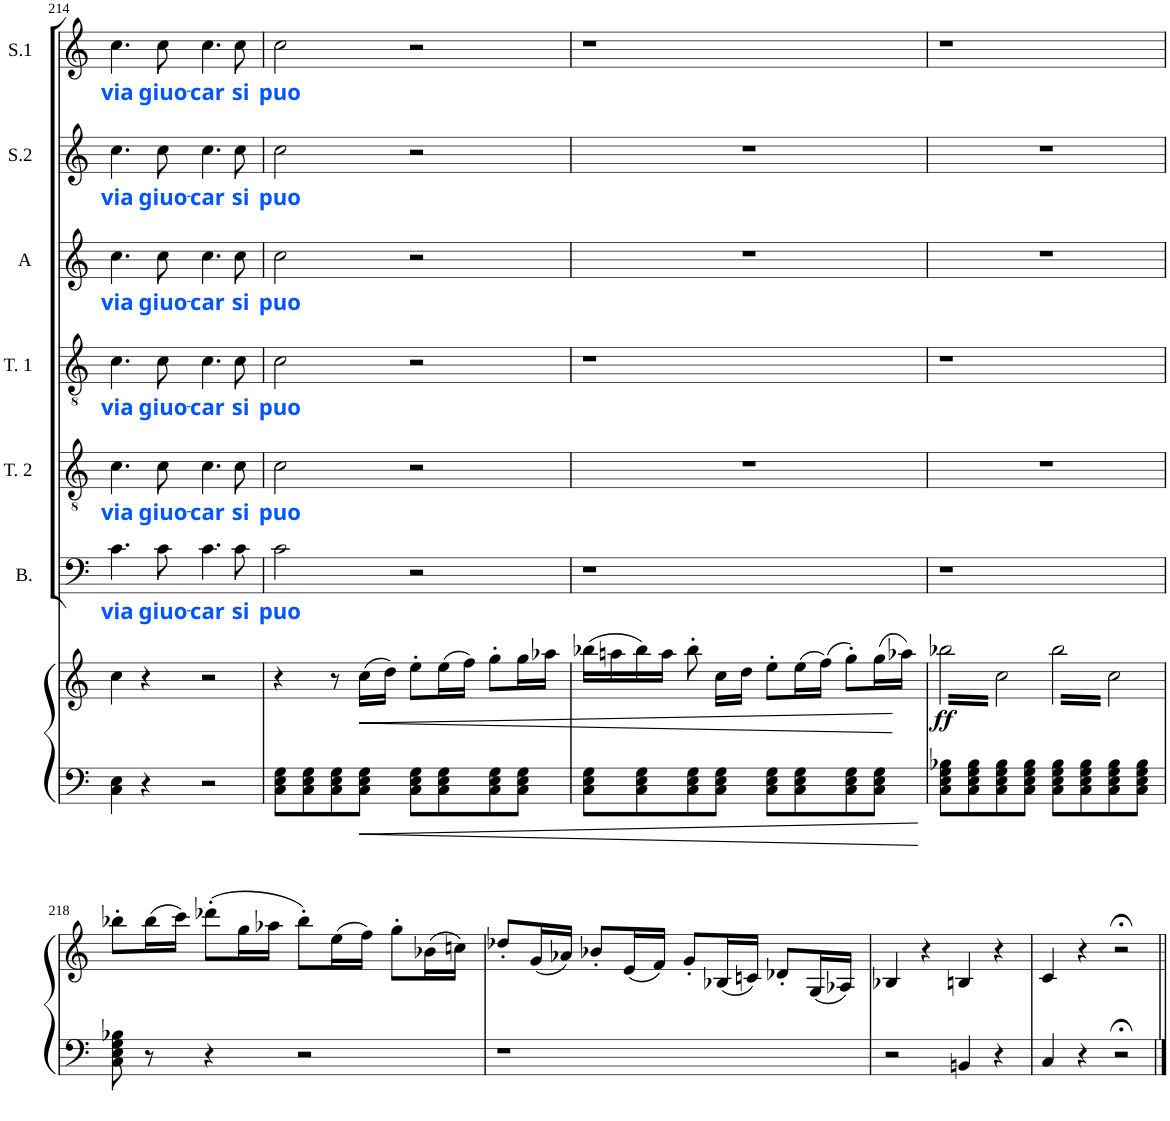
**kern	**dynam	**kern	**dynam	**kern	**text	**kern	**text	**kern	**text	**kern	**text	**kern	**text	**kern	**text
*part8	*part8	*part7	*part7	*part6	*part6	*part5	*part5	*part4	*part4	*part3	*part3	*part2	*part2	*part1	*part1
*staff8	*staff8	*staff7	*staff7	*staff6	*staff6	*staff5	*staff5	*staff4	*staff4	*staff3	*staff3	*staff2	*staff2	*staff1	*staff1
*	*	*	*	*I"Bass	*	*I"Tenor 2	*	*I"Tenor 1	*	*I"Alto	*	*I"Soprano 2	*	*I"Soprano 1	*
*	*	*	*	*I'B.	*	*I'T. 2	*	*I'T. 1	*	*I'A	*	*I'S.2	*	*I'S.1	*
!!LO:PB:g=z
*clefF4	*	*clefG2	*	*clefF4	*	*clefGv2	*	*clefGv2	*	*clefG2	*	*clefG2	*	*clefG2	*
*k[]	*	*k[]	*	*k[]	*	*k[]	*	*k[]	*	*k[]	*	*k[]	*	*k[]	*
*C:	*	*C:	*	*C:	*	*C:	*	*C:	*	*C:	*	*C:	*	*C:	*
*M4/4	*	*M4/4	*	*M4/4	*	*M4/4	*	*M4/4	*	*M4/4	*	*M4/4	*	*M4/4	*
*met(c)	*	*met(c)	*	*met(c)	*	*met(c)	*	*met(c)	*	*met(c)	*	*met(c)	*	*met(c)	*
=214	=214	=214	=214	=214	=214	=214	=214	=214	=214	=214	=214	=214	=214	=214	=214
!	!	!	!	!	!LO:LY:b:color=#0055FF	!	!LO:LY:b:color=#0055FF	!	!LO:LY:b:color=#0055FF	!	!LO:LY:b:color=#0055FF	!	!LO:LY:b:color=#0055FF	!	!LO:LY:b:color=#0055FF
4C\ 4E\	.	4cc\	.	4.c\	via	4.c\	via	4.c\	via	4.cc\	via	4.cc\	via	4.cc\	via
4r	.	4r	.	.	.	.	.	.	.	.	.	.	.	.	.
!	!	!	!	!	!LO:LY:b:color=#0055FF	!	!LO:LY:b:color=#0055FF	!	!LO:LY:b:color=#0055FF	!	!LO:LY:b:color=#0055FF	!	!LO:LY:b:color=#0055FF	!	!LO:LY:b:color=#0055FF
.	.	.	.	8c\	giuo-	8c\	giuo-	8c\	giuo-	8cc\	giuo-	8cc\	giuo-	8cc\	giuo-
!	!	!	!	!	!LO:LY:b:color=#0055FF	!	!LO:LY:b:color=#0055FF	!	!LO:LY:b:color=#0055FF	!	!LO:LY:b:color=#0055FF	!	!LO:LY:b:color=#0055FF	!	!LO:LY:b:color=#0055FF
2r	.	2r	.	4.c\	-car	4.c\	-car	4.c\	-car	4.cc\	-car	4.cc\	-car	4.cc\	-car
!	!	!	!	!	!LO:LY:b:color=#0055FF	!	!LO:LY:b:color=#0055FF	!	!LO:LY:b:color=#0055FF	!	!LO:LY:b:color=#0055FF	!	!LO:LY:b:color=#0055FF	!	!LO:LY:b:color=#0055FF
.	.	.	.	8c\	si	8c\	si	8c\	si	8cc\	si	8cc\	si	8cc\	si
=215	=215	=215	=215	=215	=215	=215	=215	=215	=215	=215	=215	=215	=215	=215	=215
!	!	!	!	!	!LO:LY:b:color=#0055FF	!	!LO:LY:b:color=#0055FF	!	!LO:LY:b:color=#0055FF	!	!LO:LY:b:color=#0055FF	!	!LO:LY:b:color=#0055FF	!	!LO:LY:b:color=#0055FF
8C\ 8E\ 8G\L	.	4r	.	2c\	puo	2c\	puo	2c\	puo	2cc\	puo	2cc\	puo	2cc\	puo
8C\ 8E\ 8G\	.	.	.	.	.	.	.	.	.	.	.	.	.	.	.
8C\ 8E\ 8G\	.	8r	.	.	.	.	.	.	.	.	.	.	.	.	.
!	!LO:HP:b	!	!LO:HP:b	!	!	!	!	!	!	!	!	!	!	!	!
8C\ 8E\ 8G\J	<	(16cc\LL	<	.	.	.	.	.	.	.	.	.	.	.	.
.	.	16dd\JJ)	.	.	.	.	.	.	.	.	.	.	.	.	.
8C\ 8E\ 8G\L	.	8ee'\L	.	2r	.	2r	.	2r	.	2r	.	2r	.	2r	.
8C\ 8E\ 8G\	.	(16ee\L	.	.	.	.	.	.	.	.	.	.	.	.	.
.	.	16ff\JJ)	.	.	.	.	.	.	.	.	.	.	.	.	.
8C\ 8E\ 8G\	.	8gg'\L	.	.	.	.	.	.	.	.	.	.	.	.	.
8C\ 8E\ 8G\J	.	16gg\L	.	.	.	.	.	.	.	.	.	.	.	.	.
.	.	16aa-X\JJ	.	.	.	.	.	.	.	.	.	.	.	.	.
=216	=216	=216	=216	=216	=216	=216	=216	=216	=216	=216	=216	=216	=216	=216	=216
8C\ 8E\ 8G\L	.	(16bb-X\LL	.	1r	.	1r	.	1r	.	1r	.	1r	.	1r	.
.	.	16aan\	.	.	.	.	.	.	.	.	.	.	.	.	.
8C\ 8E\ 8G\	.	16bb-\)	.	.	.	.	.	.	.	.	.	.	.	.	.
.	.	16aa\JJ	.	.	.	.	.	.	.	.	.	.	.	.	.
8C\ 8E\ 8G\	.	8bb-'\	.	.	.	.	.	.	.	.	.	.	.	.	.
8C\ 8E\ 8G\J	.	16cc\LL	.	.	.	.	.	.	.	.	.	.	.	.	.
.	.	16dd\JJ	.	.	.	.	.	.	.	.	.	.	.	.	.
8C\ 8E\ 8G\L	.	8ee'\L	.	.	.	.	.	.	.	.	.	.	.	.	.
8C\ 8E\ 8G\	.	(16ee\L	.	.	.	.	.	.	.	.	.	.	.	.	.
.	.	(16ff\JJ)	.	.	.	.	.	.	.	.	.	.	.	.	.
8C\ 8E\ 8G\	.	8gg'\L)	.	.	.	.	.	.	.	.	.	.	.	.	.
8C\ 8E\ 8G\J	.	(16gg\L	.	.	.	.	.	.	.	.	.	.	.	.	.
.	.	16aa-X\JJ)	[	.	.	.	.	.	.	.	.	.	.	.	.
.	[	.	.	.	.	.	.	.	.	.	.	.	.	.	.
=217	=217	=217	=217	=217	=217	=217	=217	=217	=217	=217	=217	=217	=217	=217	=217
!	!	!	!LO:DY:b	!	!	!	!	!	!	!	!	!	!	!	!
*	*	*tremolo	*	*	*	*	*	*	*	*	*	*	*	*	*
8C\ 8E\ 8G\ 8B-X\L	.	32bb-X\LLL	ff	1r	.	1r	.	1r	.	1r	.	1r	.	1r	.
.	.	32cc\	.	.	.	.	.	.	.	.	.	.	.	.	.
.	.	32bb-X\	.	.	.	.	.	.	.	.	.	.	.	.	.
.	.	32cc\	.	.	.	.	.	.	.	.	.	.	.	.	.
8C\ 8E\ 8G\ 8B-\	.	32bb-X\	.	.	.	.	.	.	.	.	.	.	.	.	.
.	.	32cc\	.	.	.	.	.	.	.	.	.	.	.	.	.
.	.	32bb-X\	.	.	.	.	.	.	.	.	.	.	.	.	.
.	.	32cc\	.	.	.	.	.	.	.	.	.	.	.	.	.
8C\ 8E\ 8G\ 8B-\	.	32bb-X\	.	.	.	.	.	.	.	.	.	.	.	.	.
.	.	32cc\	.	.	.	.	.	.	.	.	.	.	.	.	.
.	.	32bb-X\	.	.	.	.	.	.	.	.	.	.	.	.	.
.	.	32cc\	.	.	.	.	.	.	.	.	.	.	.	.	.
8C\ 8E\ 8G\ 8B-\J	.	32bb-X\	.	.	.	.	.	.	.	.	.	.	.	.	.
.	.	32cc\	.	.	.	.	.	.	.	.	.	.	.	.	.
.	.	32bb-X\	.	.	.	.	.	.	.	.	.	.	.	.	.
.	.	32cc\JJJ	.	.	.	.	.	.	.	.	.	.	.	.	.
8C\ 8E\ 8G\ 8B-\L	.	32bb-\LLL	.	.	.	.	.	.	.	.	.	.	.	.	.
.	.	32cc\	.	.	.	.	.	.	.	.	.	.	.	.	.
.	.	32bb-\	.	.	.	.	.	.	.	.	.	.	.	.	.
.	.	32cc\	.	.	.	.	.	.	.	.	.	.	.	.	.
8C\ 8E\ 8G\ 8B-\	.	32bb-\	.	.	.	.	.	.	.	.	.	.	.	.	.
.	.	32cc\	.	.	.	.	.	.	.	.	.	.	.	.	.
.	.	32bb-\	.	.	.	.	.	.	.	.	.	.	.	.	.
.	.	32cc\	.	.	.	.	.	.	.	.	.	.	.	.	.
8C\ 8E\ 8G\ 8B-\	.	32bb-\	.	.	.	.	.	.	.	.	.	.	.	.	.
.	.	32cc\	.	.	.	.	.	.	.	.	.	.	.	.	.
.	.	32bb-\	.	.	.	.	.	.	.	.	.	.	.	.	.
.	.	32cc\	.	.	.	.	.	.	.	.	.	.	.	.	.
8C\ 8E\ 8G\ 8B-\J	.	32bb-\	.	.	.	.	.	.	.	.	.	.	.	.	.
.	.	32cc\	.	.	.	.	.	.	.	.	.	.	.	.	.
.	.	32bb-\	.	.	.	.	.	.	.	.	.	.	.	.	.
.	.	32cc\JJJ	.	.	.	.	.	.	.	.	.	.	.	.	.
*	*	*Xtremolo	*	*	*	*	*	*	*	*	*	*	*	*	*
!!LO:LB:g=z
=218	=218	=218	=218	=218	=218	=218	=218	=218	=218	=218	=218	=218	=218	=218	=218
8C\ 8E\ 8G\ 8B-X\	.	8bb-X'\L	.	1r	.	1r	.	1r	.	1r	.	1r	.	1r	.
.	.	.	.	.	.	.	.	.	.	.	.	.	.	.	.
.	.	.	.	.	.	.	.	.	.	.	.	.	.	.	.
.	.	.	.	.	.	.	.	.	.	.	.	.	.	.	.
8r	.	(16bb-\L	.	.	.	.	.	.	.	.	.	.	.	.	.
.	.	.	.	.	.	.	.	.	.	.	.	.	.	.	.
.	.	16ccc\JJ)	.	.	.	.	.	.	.	.	.	.	.	.	.
.	.	.	.	.	.	.	.	.	.	.	.	.	.	.	.
4r	.	(8ddd-X'\L	.	.	.	.	.	.	.	.	.	.	.	.	.
.	.	16gg\L	.	.	.	.	.	.	.	.	.	.	.	.	.
.	.	16aa-X\JJ	.	.	.	.	.	.	.	.	.	.	.	.	.
2r	.	8bb-'\L)	.	.	.	.	.	.	.	.	.	.	.	.	.
.	.	(16ee\L	.	.	.	.	.	.	.	.	.	.	.	.	.
.	.	16ff\JJ)	.	.	.	.	.	.	.	.	.	.	.	.	.
.	.	8gg'\L	.	.	.	.	.	.	.	.	.	.	.	.	.
.	.	(16b-X\L	.	.	.	.	.	.	.	.	.	.	.	.	.
.	.	16ccn\JJ)	.	.	.	.	.	.	.	.	.	.	.	.	.
=219	=219	=219	=219	=219	=219	=219	=219	=219	=219	=219	=219	=219	=219	=219	=219
1r	.	8dd-X'/L	.	1r	.	1r	.	1r	.	1r	.	1r	.	1r	.
.	.	(16g/L	.	.	.	.	.	.	.	.	.	.	.	.	.
.	.	16a-X/JJ)	.	.	.	.	.	.	.	.	.	.	.	.	.
.	.	8b-X'/L	.	.	.	.	.	.	.	.	.	.	.	.	.
.	.	(16e/L	.	.	.	.	.	.	.	.	.	.	.	.	.
.	.	16f/JJ)	.	.	.	.	.	.	.	.	.	.	.	.	.
.	.	8g'/L	.	.	.	.	.	.	.	.	.	.	.	.	.
.	.	(16B-X/L	.	.	.	.	.	.	.	.	.	.	.	.	.
.	.	16cn/JJ)	.	.	.	.	.	.	.	.	.	.	.	.	.
.	.	8d-X'/L	.	.	.	.	.	.	.	.	.	.	.	.	.
.	.	(16G/L	.	.	.	.	.	.	.	.	.	.	.	.	.
.	.	16A-X/JJ)	.	.	.	.	.	.	.	.	.	.	.	.	.
=220	=220	=220	=220	=220	=220	=220	=220	=220	=220	=220	=220	=220	=220	=220	=220
2r	.	4B-X/	.	1r	.	1r	.	1r	.	1r	.	1r	.	1r	.
.	.	4r	.	.	.	.	.	.	.	.	.	.	.	.	.
4BBn/	.	4Bn/	.	.	.	.	.	.	.	.	.	.	.	.	.
4r	.	4r	.	.	.	.	.	.	.	.	.	.	.	.	.
=221	=221	=221	=221	=221	=221	=221	=221	=221	=221	=221	=221	=221	=221	=221	=221
4C/	.	4c/	.	1r	.	1r	.	1r	.	1r	.	1r	.	1r	.
4r	.	4r	.	.	.	.	.	.	.	.	.	.	.	.	.
2r;<	.	2r;<	.	.	.	.	.	.	.	.	.	.	.	.	.
=||	=||	=||	=||	=||	=||	=||	=||	=||	=||	=||	=||	=||	=||	=||	=||
*-	*-	*-	*-	*-	*-	*-	*-	*-	*-	*-	*-	*-	*-	*-	*-
